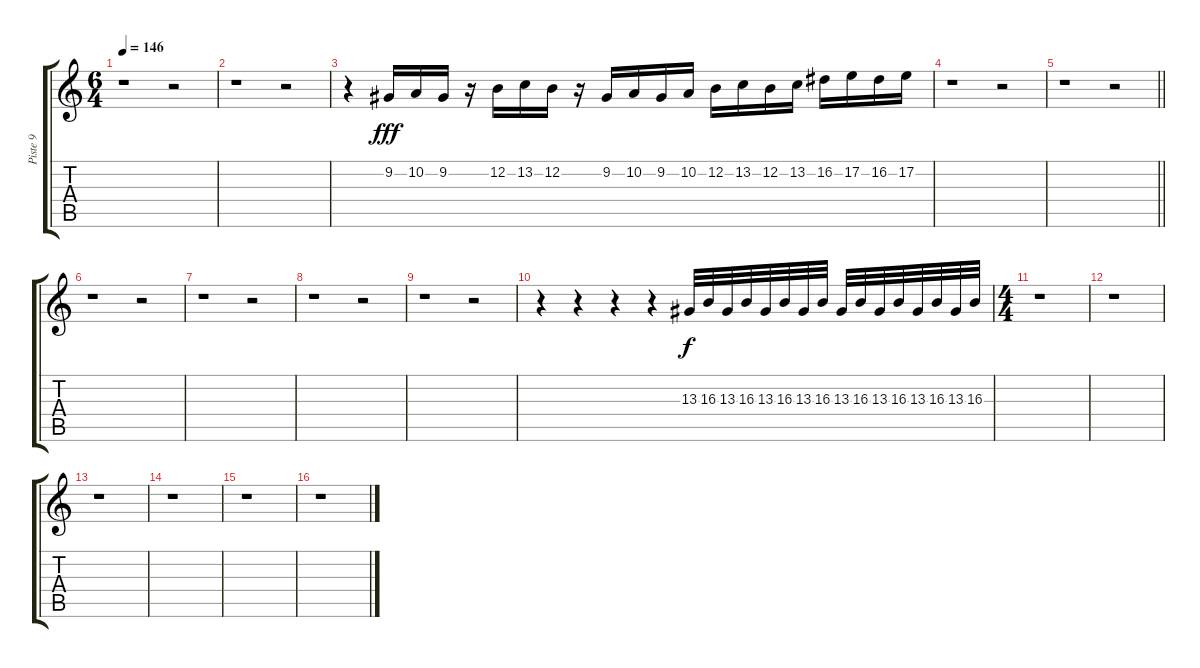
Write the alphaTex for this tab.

\track ("Piste 9" "Piste 9") {instrument flute}
\staff {score tabs}
\tuning (E4 B3 G3 D3 A2 D2) {hide}
\ts (6 4)
\tempo 146
\clef g2
\ks c
r.1{dy f} r.2 |
r.1 r.2 |
r.4 9.2.16{dy fff} 10.2.16 9.2.16 r.16 12.2.16 13.2.16 12.2.16 r.16 9.2.16 10.2.16 9.2.16 10.2.16 12.2.16 13.2.16 12.2.16 13.2.16 16.2.16 17.2.16 16.2.16 17.2.16 |
r.1 r.2 |
\barLineRight lightlight
r.1 r.2 |
\section ("" "")
r.1 r.2 |
r.1 r.2 |
r.1 r.2 |
r.1 r.2 |
r.4 r.4 r.4 r.4 13.3.32{dy f} 16.3.32 13.3.32 16.3.32 13.3.32 16.3.32 13.3.32 16.3.32 13.3.32 16.3.32 13.3.32 16.3.32 13.3.32 16.3.32 13.3.32 16.3.32 |
\ts (4 4)
r.1 |
r.1 |
r.1 |
r.1 |
r.1 |
r.1
